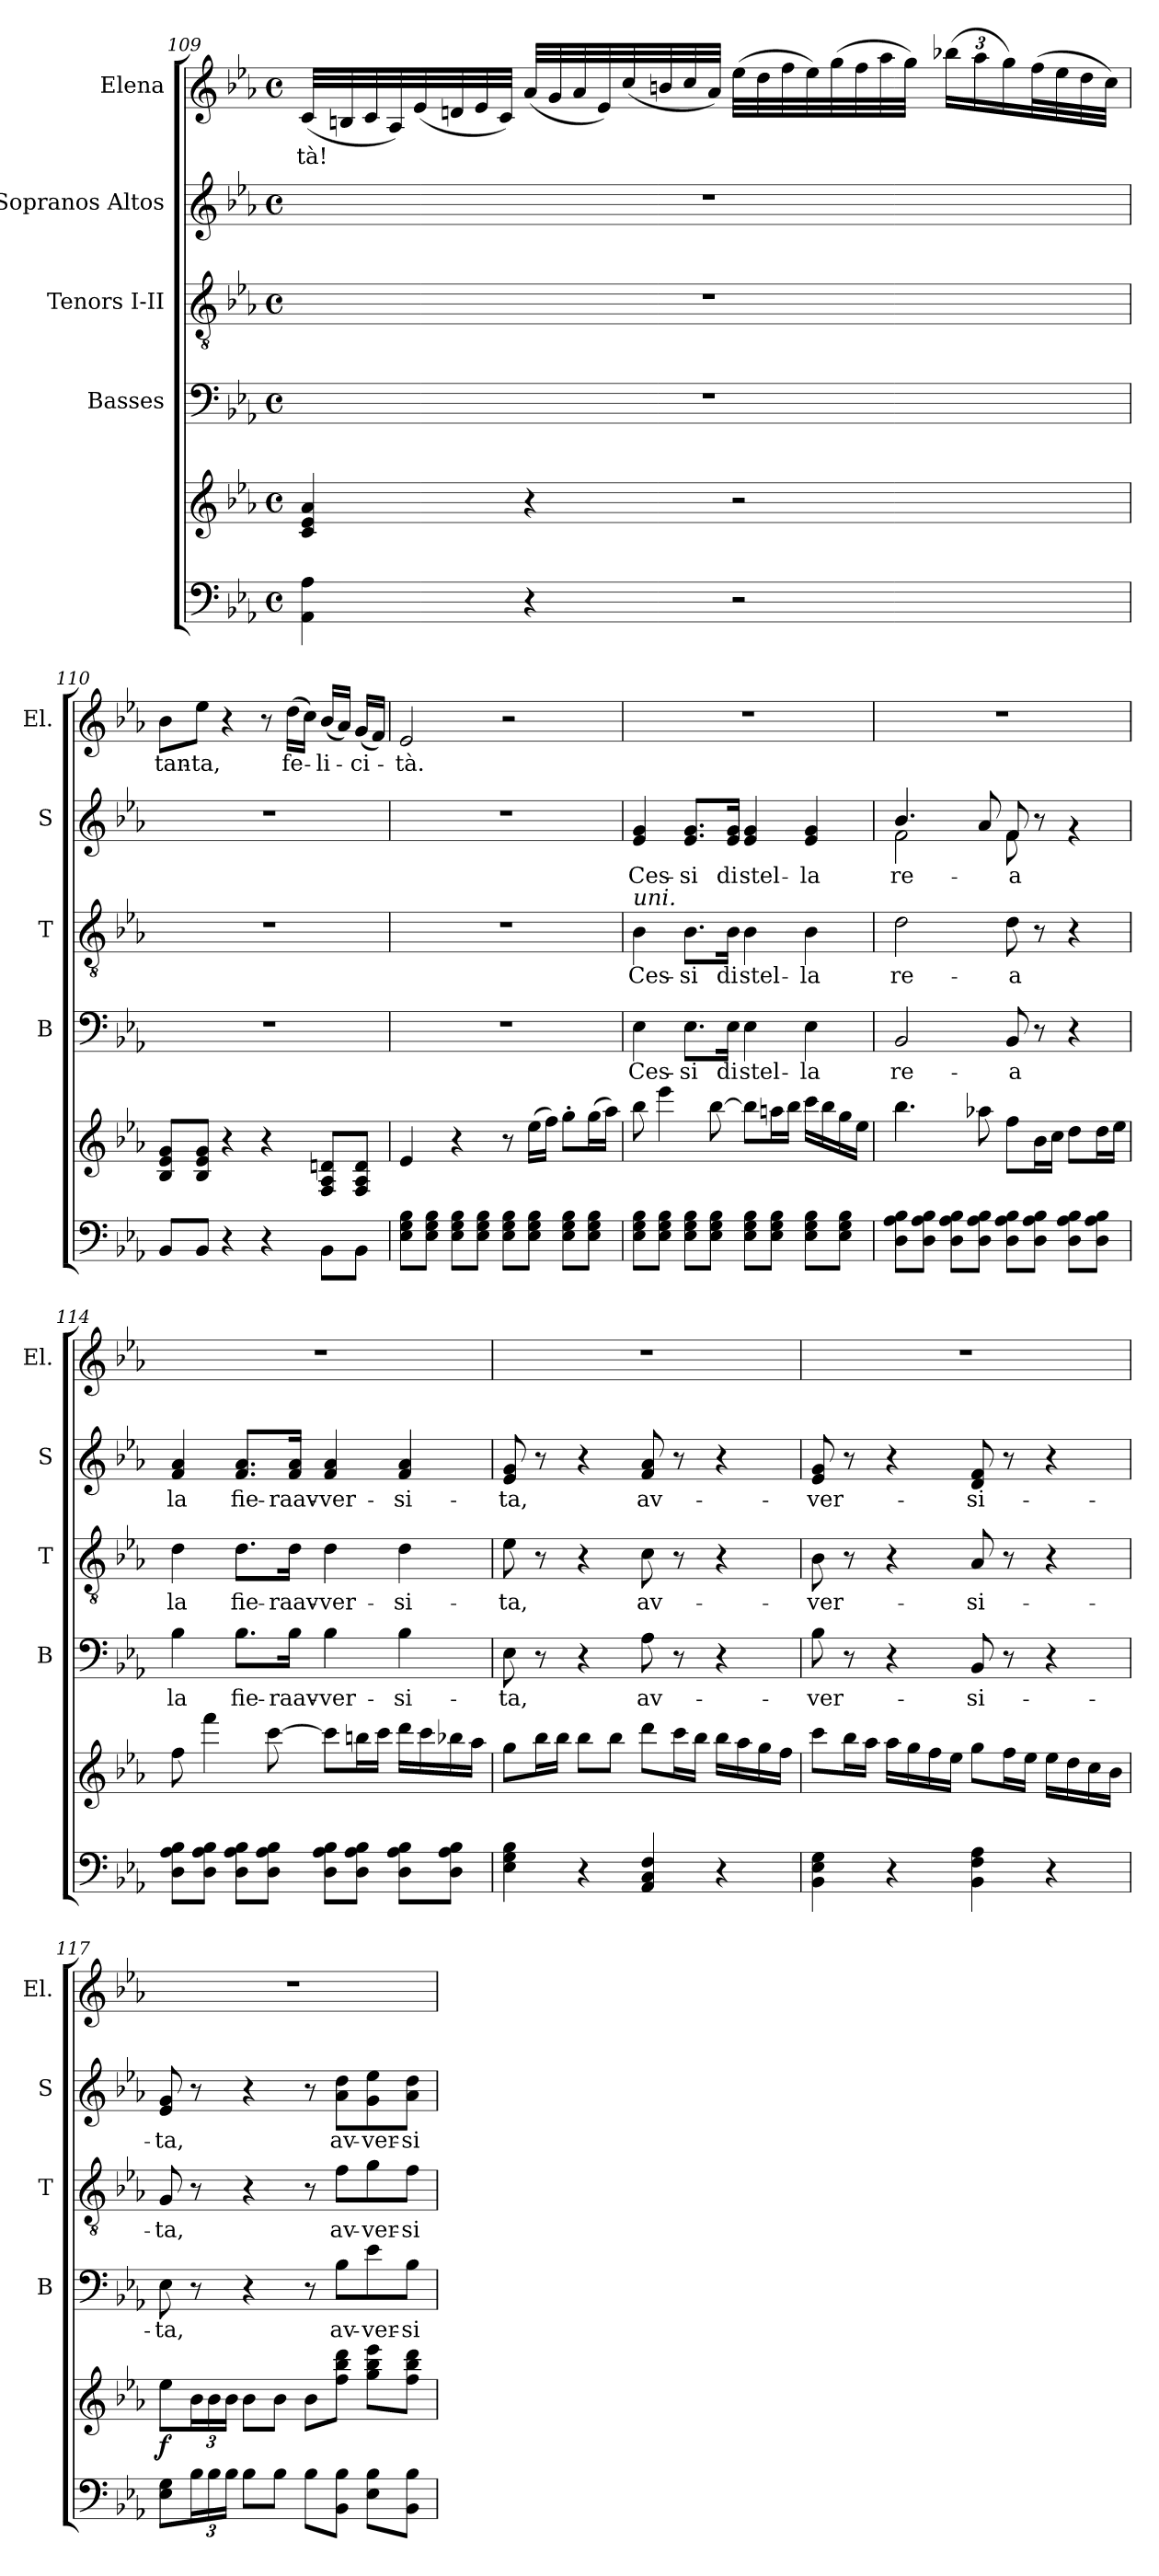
**kern	**kern	**dynam	**kern	**text	**kern	**text	**kern	**text	**kern	**text
*part5	*part5	*part5	*part4	*part4	*part3	*part3	*part2	*part2	*part1	*part1
*staff6	*staff5	*staff5/6	*staff4	*staff4	*staff3	*staff3	*staff2	*staff2	*staff1	*staff1
*	*	*	*I"Basses	*	*I"Tenors I-II	*	*I"Sopranos Altos	*	*I"Elena	*
*	*	*	*I'B	*	*I'T	*	*I'S	*	*I'El.	*
!!LO:PB:g=z
*clefF4	*clefG2	*	*clefF4	*	*clefGv2	*	*clefG2	*	*clefG2	*
*k[b-e-a-]	*k[b-e-a-]	*	*k[b-e-a-]	*	*k[b-e-a-]	*	*k[b-e-a-]	*	*k[b-e-a-]	*
*E-:	*E-:	*	*E-:	*	*E-:	*	*E-:	*	*E-:	*
*M4/4	*M4/4	*	*M4/4	*	*M4/4	*	*M4/4	*	*M4/4	*
*met(c)	*met(c)	*	*met(c)	*	*met(c)	*	*met(c)	*	*met(c)	*
=109	=109	=109	=109	=109	=109	=109	=109	=109	=109	=109
!	!	!	!	!	!	!	!	!	!	!LO:LY:b
4AA-\ 4A-\	4c/ 4e-/ 4a-/	.	1r	.	1r	.	1r	.	(<32c/LLL	-tà!
.	.	.	.	.	.	.	.	.	32Bn/	.
.	.	.	.	.	.	.	.	.	32c/	.
.	.	.	.	.	.	.	.	.	32A-/)	.
.	.	.	.	.	.	.	.	.	(<32e-/	.
.	.	.	.	.	.	.	.	.	32dn/	.
.	.	.	.	.	.	.	.	.	32e-/	.
.	.	.	.	.	.	.	.	.	32c/JJJ)	.
4r	4r	.	.	.	.	.	.	.	(<32a-/LLL	.
.	.	.	.	.	.	.	.	.	32g/	.
.	.	.	.	.	.	.	.	.	32a-/	.
.	.	.	.	.	.	.	.	.	32e-/)	.
.	.	.	.	.	.	.	.	.	(<32cc/	.
.	.	.	.	.	.	.	.	.	32bn/	.
.	.	.	.	.	.	.	.	.	32cc/	.
.	.	.	.	.	.	.	.	.	32a-/JJJ)	.
2r	2r	.	.	.	.	.	.	.	(>32ee-\LLL	.
.	.	.	.	.	.	.	.	.	32dd\	.
.	.	.	.	.	.	.	.	.	32ff\	.
.	.	.	.	.	.	.	.	.	32ee-\)	.
.	.	.	.	.	.	.	.	.	(>32gg\	.
.	.	.	.	.	.	.	.	.	32ff\	.
.	.	.	.	.	.	.	.	.	32aa-\	.
.	.	.	.	.	.	.	.	.	32gg\JJJ)	.
*	*	*	*	*	*	*	*	*	*Xbrackettup	*
.	.	.	.	.	.	.	.	.	(>24bb-X\LL	.
.	.	.	.	.	.	.	.	.	24aa-\	.
.	.	.	.	.	.	.	.	.	24gg\)	.
.	.	.	.	.	.	.	.	.	(>32ff\L	.
.	.	.	.	.	.	.	.	.	32ee-\	.
.	.	.	.	.	.	.	.	.	32dd\	.
.	.	.	.	.	.	.	.	.	32cc\JJJ)	.
!!LO:LB:g=z
=110	=110	=110	=110	=110	=110	=110	=110	=110	=110	=110
!	!	!	!	!	!	!	!	!	!	!LO:LY:b
8BB-/L	8B-/ 8e-/ 8g/L	.	1r	.	1r	.	1r	.	8b-\L	tan-
!	!	!	!	!	!	!	!	!	!	!LO:LY:b
8BB-/J	8B-/ 8e-/ 8g/J	.	.	.	.	.	.	.	8ee-\J	-ta,
4r	4r	.	.	.	.	.	.	.	4r	.
4r	4r	.	.	.	.	.	.	.	8r	.
!	!	!	!	!	!	!	!	!	!	!LO:LY:b
.	.	.	.	.	.	.	.	.	(>16dd\LL	fe-
.	.	.	.	.	.	.	.	.	16cc\JJ)	.
!	!	!	!	!	!	!	!	!	!	!LO:LY:b
8BB-\L	8F/ 8A-/ 8dn/L	.	.	.	.	.	.	.	(<16b-/LL	-li-
.	.	.	.	.	.	.	.	.	16a-/JJ)	.
!	!	!	!	!	!	!	!	!	!	!LO:LY:b
8BB-\J	8F/ 8A-/ 8d/J	.	.	.	.	.	.	.	(<16g/LL	-ci-
.	.	.	.	.	.	.	.	.	16f/JJ)	.
!!LO:PB:g=z
=111	=111	=111	=111	=111	=111	=111	=111	=111	=111	=111
!	!	!	!	!	!	!	!	!	!	!LO:LY:b
8E-\ 8G\ 8B-\L	4e-/	.	1r	.	1r	.	1r	.	2e-/	-tà.
8E-\ 8G\ 8B-\J	.	.	.	.	.	.	.	.	.	.
8E-\ 8G\ 8B-\L	4r	.	.	.	.	.	.	.	.	.
8E-\ 8G\ 8B-\J	.	.	.	.	.	.	.	.	.	.
8E-\ 8G\ 8B-\L	8r	.	.	.	.	.	.	.	2r	.
8E-\ 8G\ 8B-\J	(>16ee-\LL	.	.	.	.	.	.	.	.	.
.	16ff\JJ)	.	.	.	.	.	.	.	.	.
8E-\ 8G\ 8B-\L	8gg'\L	.	.	.	.	.	.	.	.	.
8E-\ 8G\ 8B-\J	(>16gg\L	.	.	.	.	.	.	.	.	.
.	16aa-\JJ)	.	.	.	.	.	.	.	.	.
=112	=112	=112	=112	=112	=112	=112	=112	=112	=112	=112
!	!	!	!	!	!LO:TX:a:i:t=uni.	!	!	!	!	!
!	!	!	!	!LO:LY:b	!	!LO:LY:b	!	!LO:LY:b	!	!
8E-\ 8G\ 8B-\L	8bb-\	.	4E-\	Ces-	4B-\	Ces-	4e-/ 4g/	Ces-	1r	.
8E-\ 8G\ 8B-\J	4eee-\	.	.	.	.	.	.	.	.	.
!	!	!	!	!LO:LY:b	!	!LO:LY:b	!	!LO:LY:b	!	!
8E-\ 8G\ 8B-\L	.	.	8.E-\L	-si	8.B-\L	-si	8.e-/ 8.g/L	-si	.	.
8E-\ 8G\ 8B-\J	[8bb-\	.	.	.	.	.	.	.	.	.
!	!	!	!	!LO:LY:b	!	!LO:LY:b	!	!LO:LY:b	!	!
.	.	.	16E-\Jk	di	16B-\Jk	di	16e-/ 16g/Jk	di	.	.
!	!	!	!	!LO:LY:b	!	!LO:LY:b	!	!LO:LY:b	!	!
8E-\ 8G\ 8B-\L	8bb-\L]	.	4E-\	stel-	4B-\	stel-	4e-/ 4g/	stel-	.	.
8E-\ 8G\ 8B-\J	16aan\L	.	.	.	.	.	.	.	.	.
.	16bb-\JJ	.	.	.	.	.	.	.	.	.
!	!	!	!	!LO:LY:b	!	!LO:LY:b	!	!LO:LY:b	!	!
8E-\ 8G\ 8B-\L	16ccc\LL	.	4E-\	-la	4B-\	-la	4e-/ 4g/	-la	.	.
.	16bb-\	.	.	.	.	.	.	.	.	.
8E-\ 8G\ 8B-\J	16gg\	.	.	.	.	.	.	.	.	.
.	16ee-\JJ	.	.	.	.	.	.	.	.	.
=113	=113	=113	=113	=113	=113	=113	=113	=113	=113	=113
!	!	!	!	!LO:LY:b	!	!LO:LY:b	!	!LO:LY:b	!	!
*	*	*	*	*	*	*	*^	*	*	*
8D\ 8A-\ 8B-\L	4.bb-\	.	2BB-/	re-	2d\	re-	4.b-/	2f\	re-	1r	.
8D\ 8A-\ 8B-\J	.	.	.	.	.	.	.	.	.	.	.
8D\ 8A-\ 8B-\L	.	.	.	.	.	.	.	.	.	.	.
8D\ 8A-\ 8B-\J	8aa-X\	.	.	.	.	.	8a-/	.	.	.	.
!	!	!	!	!LO:LY:b	!	!LO:LY:b	!	!	!LO:LY:b	!	!
8D\ 8A-\ 8B-\L	8ff\L	.	8BB-/	-a	8d\	-a	8f/	8f\	-a	.	.
8D\ 8A-\ 8B-\J	16b-\L	.	8r	.	8r	.	8r	4.ryy	.	.	.
.	16cc\JJ	.	.	.	.	.	.	.	.	.	.
8D\ 8A-\ 8B-\L	8dd\L	.	4r	.	4r	.	4rg	.	.	.	.
8D\ 8A-\ 8B-\J	16dd\L	.	.	.	.	.	.	.	.	.	.
.	16ee-\JJ	.	.	.	.	.	.	.	.	.	.
*	*	*	*	*	*	*	*v	*v	*	*	*
!!LO:LB:g=z
=114	=114	=114	=114	=114	=114	=114	=114	=114	=114	=114
!	!	!	!	!LO:LY:b	!	!LO:LY:b	!	!LO:LY:b	!	!
8D\ 8A-\ 8B-\L	8ff\	.	4B-\	la	4d\	la	4f/ 4a-/	la	1r	.
8D\ 8A-\ 8B-\J	4fff\	.	.	.	.	.	.	.	.	.
!	!	!	!	!LO:LY:b	!	!LO:LY:b	!	!LO:LY:b	!	!
8D\ 8A-\ 8B-\L	.	.	8.B-\L	fie-	8.d\L	fie-	8.f/ 8.a-/L	fie-	.	.
8D\ 8A-\ 8B-\J	[8ccc\	.	.	.	.	.	.	.	.	.
!	!	!	!	!LO:LY:b	!	!LO:LY:b	!	!LO:LY:b	!	!
.	.	.	16B-\Jk	raav-	16d\Jk	raav-	16f/ 16a-/Jk	raav-	.	.
!	!	!	!	!LO:LY:b	!	!LO:LY:b	!	!LO:LY:b	!	!
8D\ 8A-\ 8B-\L	8ccc\L]	.	4B-\	-ver-	4d\	-ver-	4f/ 4a-/	-ver-	.	.
8D\ 8A-\ 8B-\J	16bbn\L	.	.	.	.	.	.	.	.	.
.	16ccc\JJ	.	.	.	.	.	.	.	.	.
!	!	!	!	!LO:LY:b	!	!LO:LY:b	!	!LO:LY:b	!	!
8D\ 8A-\ 8B-\L	16ddd\LL	.	4B-\	-si-	4d\	-si-	4f/ 4a-/	-si-	.	.
.	16ccc\	.	.	.	.	.	.	.	.	.
8D\ 8A-\ 8B-\J	16bb-X\	.	.	.	.	.	.	.	.	.
.	16aa-\JJ	.	.	.	.	.	.	.	.	.
!!LO:PB:g=z
=115	=115	=115	=115	=115	=115	=115	=115	=115	=115	=115
!	!	!	!	!LO:LY:b	!	!LO:LY:b	!	!LO:LY:b	!	!
4E-\ 4G\ 4B-\	8gg\L	.	8E-\	-ta,	8e-\	-ta,	8e-/ 8g/	-ta,	1r	.
.	16bb-\L	.	8r	.	8r	.	8r	.	.	.
.	16bb-\JJ	.	.	.	.	.	.	.	.	.
4r	8bb-\L	.	4r	.	4r	.	4r	.	.	.
.	8bb-\J	.	.	.	.	.	.	.	.	.
!	!	!	!	!LO:LY:b	!	!LO:LY:b	!	!LO:LY:b	!	!
4AA-/ 4C/ 4F/	8ddd\L	.	8A-\	av-	8c\	av-	8f/ 8a-/	av-	.	.
.	16ccc\L	.	8r	.	8r	.	8r	.	.	.
.	16bb-\JJ	.	.	.	.	.	.	.	.	.
4r	16bb-\LL	.	4r	.	4r	.	4r	.	.	.
.	16aa-\	.	.	.	.	.	.	.	.	.
.	16gg\	.	.	.	.	.	.	.	.	.
.	16ff\JJ	.	.	.	.	.	.	.	.	.
=116	=116	=116	=116	=116	=116	=116	=116	=116	=116	=116
!	!	!	!	!LO:LY:b	!	!LO:LY:b	!	!LO:LY:b	!	!
4BB-\ 4E-\ 4G\	8ccc\L	.	8B-\	-ver-	8B-\	-ver-	8e-/ 8g/	-ver-	1r	.
.	16bb-\L	.	8r	.	8r	.	8r	.	.	.
.	16aa-\JJ	.	.	.	.	.	.	.	.	.
4r	16aa-\LL	.	4r	.	4r	.	4r	.	.	.
.	16gg\	.	.	.	.	.	.	.	.	.
.	16ff\	.	.	.	.	.	.	.	.	.
.	16ee-\JJ	.	.	.	.	.	.	.	.	.
!	!	!	!	!LO:LY:b	!	!LO:LY:b	!	!LO:LY:b	!	!
4BB-\ 4F\ 4A-\	8gg\L	.	8BB-/	-si-	8A-/	-si-	8d/ 8f/	-si-	.	.
.	16ff\L	.	8r	.	8r	.	8r	.	.	.
.	16ee-\JJ	.	.	.	.	.	.	.	.	.
4r	16ee-\LL	.	4r	.	4r	.	4r	.	.	.
.	16dd\	.	.	.	.	.	.	.	.	.
.	16cc\	.	.	.	.	.	.	.	.	.
.	16b-\JJ	.	.	.	.	.	.	.	.	.
=117	=117	=117	=117	=117	=117	=117	=117	=117	=117	=117
!	!	!LO:DY:b	!	!LO:LY:b	!	!LO:LY:b	!	!LO:LY:b	!	!
8E-\ 8G\L	8ee-\L	f	8E-\	-ta,	8G/	-ta,	8e-/ 8g/	-ta,	1r	.
*Xbrackettup	*Xbrackettup	*	*	*	*	*	*	*	*	*
24B-\L	24b-\L	.	8r	.	8r	.	8r	.	.	.
24B-\	24b-\	.	.	.	.	.	.	.	.	.
24B-\JJ	24b-\JJ	.	.	.	.	.	.	.	.	.
8B-\L	8b-\L	.	4r	.	4r	.	4r	.	.	.
8B-\J	8b-\J	.	.	.	.	.	.	.	.	.
8B-\L	8b-\L	.	8r	.	8r	.	8r	.	.	.
!	!	!	!	!LO:LY:b	!	!LO:LY:b	!	!LO:LY:b	!	!
8BB-\ 8B-\J	8ff\ 8bb-\ 8ddd\J	.	8B-\L	av-	8f\L	av-	8a-\ 8dd\L	av-	.	.
!	!	!	!	!LO:LY:b	!	!LO:LY:b	!	!LO:LY:b	!	!
8E-\ 8B-\L	8gg\ 8bb-\ 8eee-\L	.	8e-\	-ver-	8g\	-ver-	8g\ 8ee-\	-ver-	.	.
!	!	!	!	!LO:LY:b	!	!LO:LY:b	!	!LO:LY:b	!	!
8BB-\ 8B-\J	8ff\ 8bb-\ 8ddd\J	.	8B-\J	-si-	8f\J	-si-	8a-\ 8dd\J	-si-	.	.
=	=	=	=	=	=	=	=	=	=	=
*-	*-	*-	*-	*-	*-	*-	*-	*-	*-	*-
